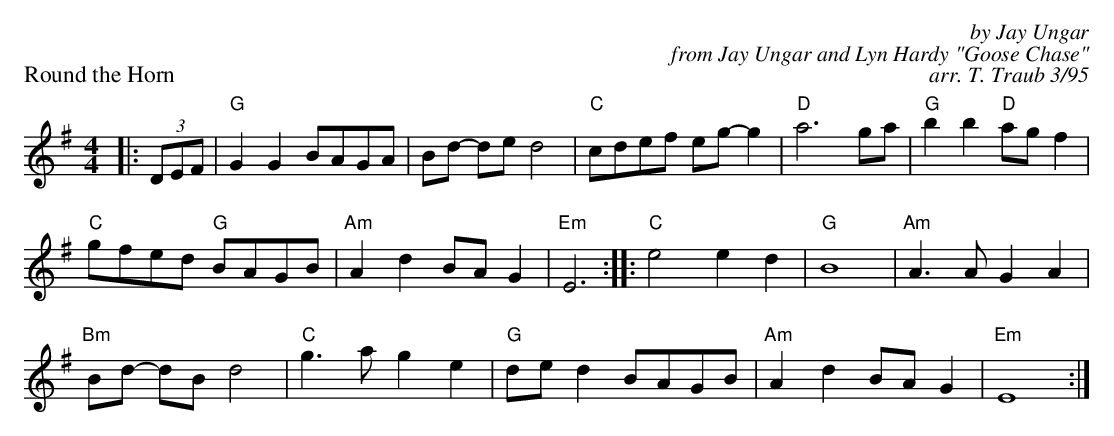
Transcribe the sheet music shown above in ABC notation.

X:1
P: Round the Horn
C: by Jay Ungar
C: from Jay Ungar and Lyn Hardy "Goose Chase"
C: arr. T. Traub 3/95
M: 4/4
L: 1/8
K: G
|: (3DEF| "G"G2 G2 BAGA|Bd- de d4|"C"cdef eg-g2|"D"a6 ga|"G"b2 b2 "D"ag f2|
"C"gfed "G"BAGB|"Am"A2 d2 BA G2| "Em"E6 :||: "C"e4 e2 d2|"G"B8|"Am"A3 A G2 A2|
"Bm"Bd- dB d4| "C"g3 a g2 e2|"G"de d2 BAGB|"Am"A2 d2 BA G2| "Em"E8 :|
